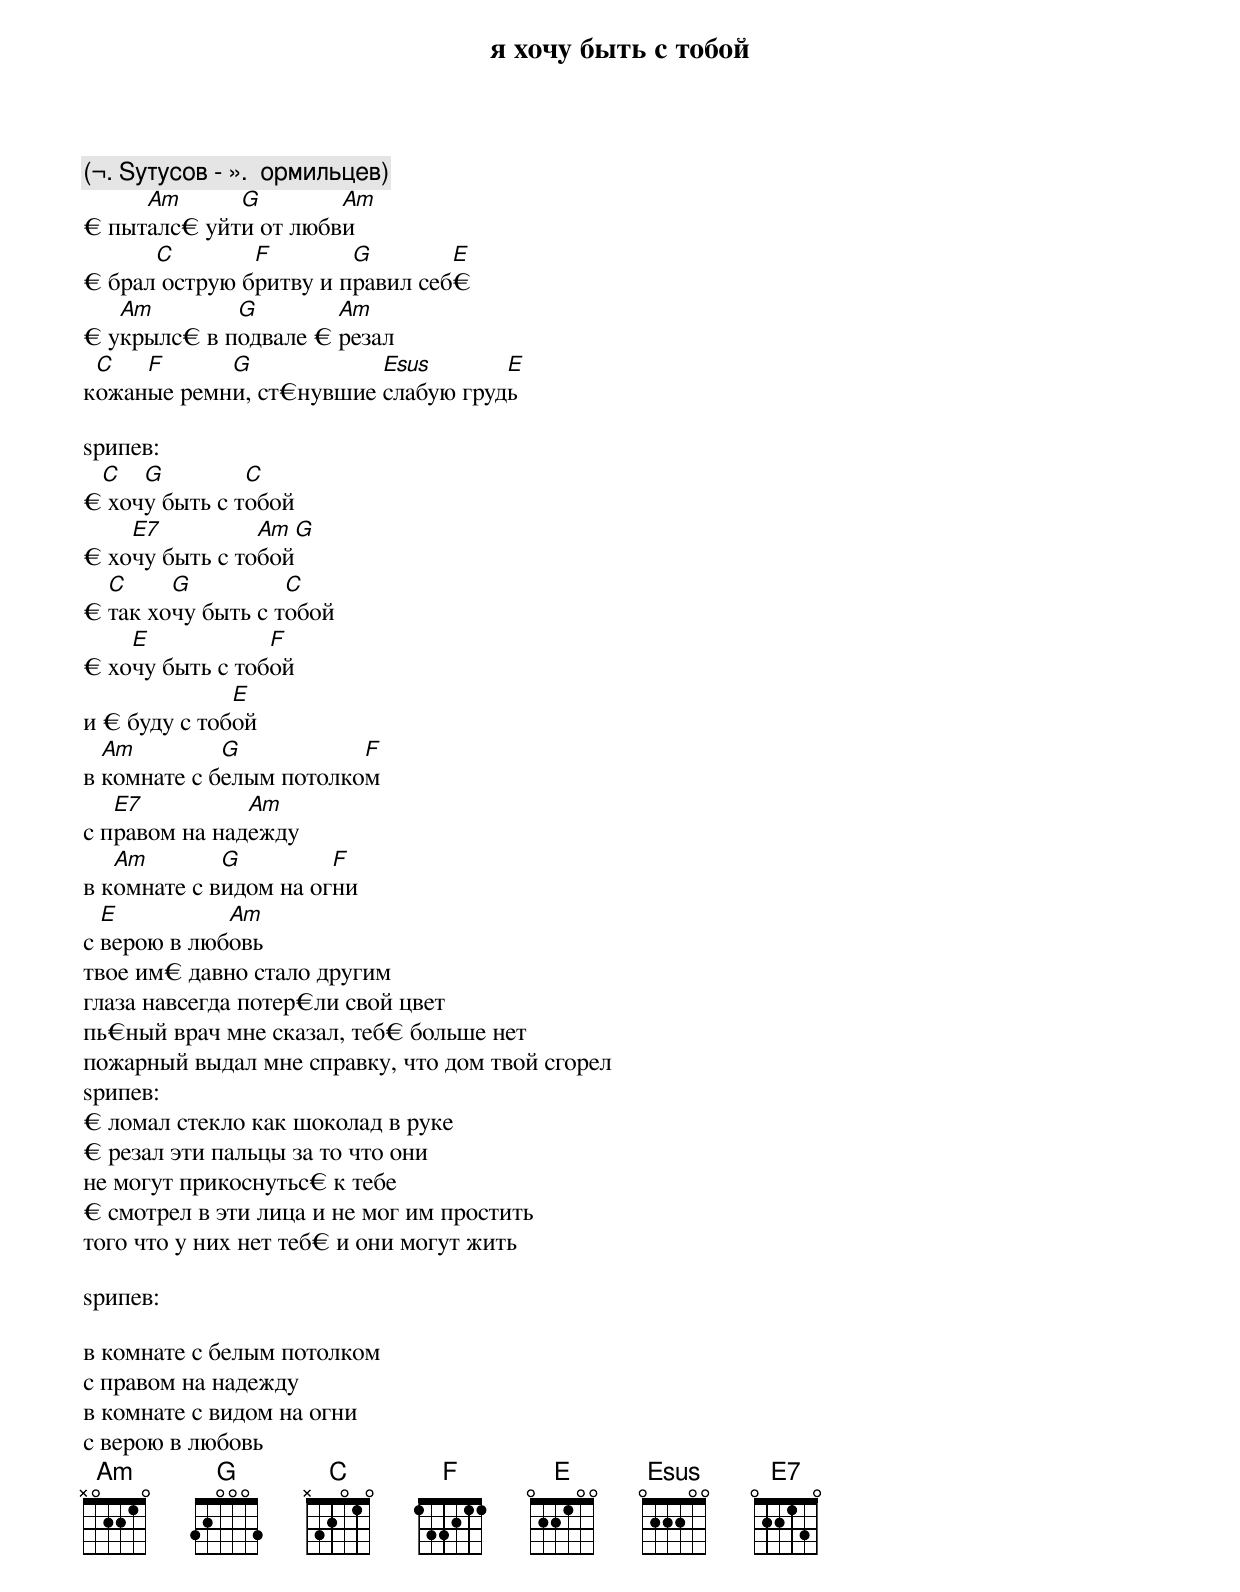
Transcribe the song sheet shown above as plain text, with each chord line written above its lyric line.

я хочу быть с тобой

(¬. Ѕутусов - ».  ормильцев)
     Am      G        Am
€ пыталс€ уйти от любви
      C        F        G        E
€ брал острую бритву и правил себ€
   Am        G        Am
€ укрылс€ в подвале € резал
 C   F      G            Esus       E
кожаные ремни, ст€нувшие слабую грудь

ѕрипев:
 C   G         C
€ хочу быть с тобой
    E7          Am   G
€ хочу быть с тобой
  C     G          C
€ так хочу быть с тобой
    E            F
€ хочу быть с тобой
              E
и € буду с тобой
  Am         G           F
в комнате с белым потолком
   E7          Am
с правом на надежду
   Am        G         F
в комнате с видом на огни
  E          Am
с верою в любовь
твое им€ давно стало другим
глаза навсегда потер€ли свой цвет
пь€ный врач мне сказал, теб€ больше нет
пожарный выдал мне справку, что дом твой сгорел
ѕрипев:
€ ломал стекло как шоколад в руке
€ резал эти пальцы за то что они
не могут прикоснутьс€ к тебе
€ смотрел в эти лица и не мог им простить
того что у них нет теб€ и они могут жить

ѕрипев:

в комнате с белым потолком
с правом на надежду
в комнате с видом на огни
с верою в любовь
